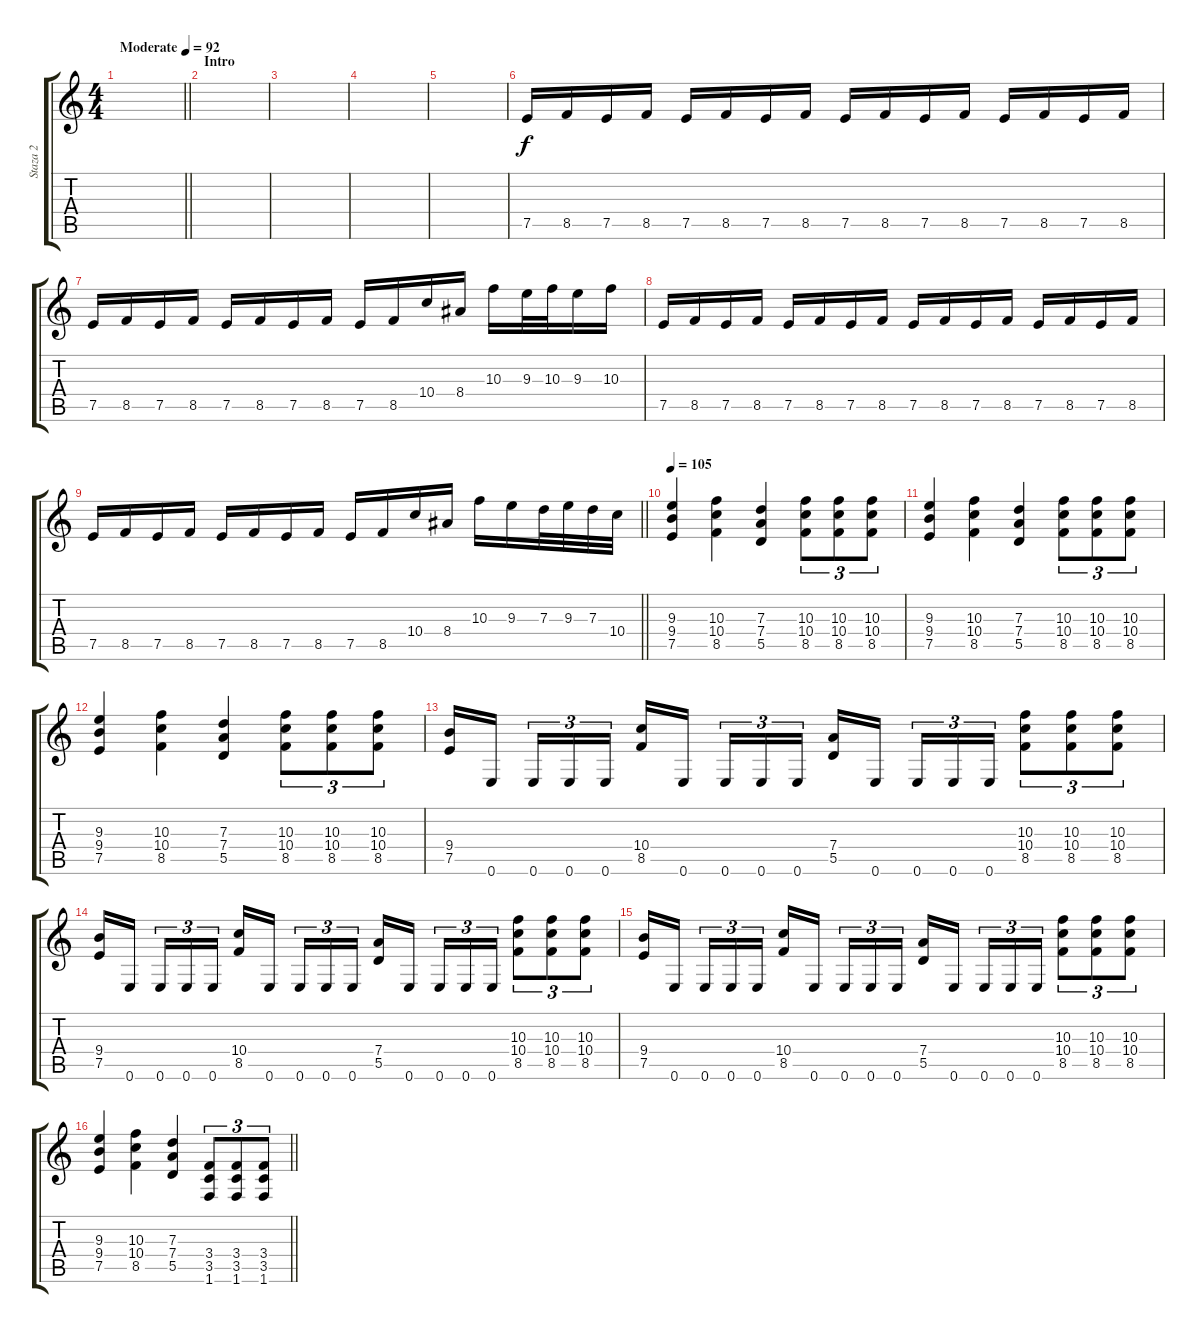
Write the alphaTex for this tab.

\track ("Staza 2" "Staza 2") {instrument overdrivenguitar}
\staff {score tabs}
\tuning (E4 B3 G3 D3 A2 E2) {hide}
\ts (4 4)
\tempo (92 "Moderate")
\clef g2
\barLineRight lightlight
\ks c
|
\section ("" "Intro")
|
|
|
|
7.5.16 8.5.16 7.5.16 8.5.16 7.5.16 8.5.16 7.5.16 8.5.16 7.5.16 8.5.16 7.5.16 8.5.16 7.5.16 8.5.16 7.5.16 8.5.16 |
7.5.16 8.5.16 7.5.16 8.5.16 7.5.16 8.5.16 7.5.16 8.5.16 7.5.16 8.5.16 10.4.16 8.4.16 10.3.16 9.3.32 10.3.32 9.3.16 10.3.16 |
7.5.16 8.5.16 7.5.16 8.5.16 7.5.16 8.5.16 7.5.16 8.5.16 7.5.16 8.5.16 7.5.16 8.5.16 7.5.16 8.5.16 7.5.16 8.5.16 |
\barLineRight lightlight
7.5.16 8.5.16 7.5.16 8.5.16 7.5.16 8.5.16 7.5.16 8.5.16 7.5.16 8.5.16 10.4.16 8.4.16 10.3.16 9.3.16 7.3.32 9.3.32 7.3.32 10.4.32 |
\section ("" "")
\tempo 105
(9.3 9.4 7.5).4 (10.3 10.4 8.5).4 (7.3 7.4 5.5).4 (10.3 10.4 8.5).8{tu (3 2)} (10.3 10.4 8.5).8{tu (3 2)} (10.3 10.4 8.5).8{tu (3 2)} |
(9.3 9.4 7.5).4 (10.3 10.4 8.5).4 (7.3 7.4 5.5).4 (10.3 10.4 8.5).8{tu (3 2)} (10.3 10.4 8.5).8{tu (3 2)} (10.3 10.4 8.5).8{tu (3 2)} |
(9.3 9.4 7.5).4 (10.3 10.4 8.5).4 (7.3 7.4 5.5).4 (10.3 10.4 8.5).8{tu (3 2)} (10.3 10.4 8.5).8{tu (3 2)} (10.3 10.4 8.5).8{tu (3 2)} |
(9.4 7.5).16 0.6.16{beam splitsecondary} 0.6.16{tu (3 2)} 0.6.16{tu (3 2)} 0.6.16{tu (3 2)} (10.4 8.5).16 0.6.16{beam splitsecondary} 0.6.16{tu (3 2)} 0.6.16{tu (3 2)} 0.6.16{tu (3 2)} (7.4 5.5).16 0.6.16{beam splitsecondary} 0.6.16{tu (3 2)} 0.6.16{tu (3 2)} 0.6.16{tu (3 2)} (10.3 10.4 8.5).8{tu (3 2)} (10.3 10.4 8.5).8{tu (3 2)} (10.3 10.4 8.5).8{tu (3 2)} |
(9.4 7.5).16 0.6.16{beam splitsecondary} 0.6.16{tu (3 2)} 0.6.16{tu (3 2)} 0.6.16{tu (3 2)} (10.4 8.5).16 0.6.16{beam splitsecondary} 0.6.16{tu (3 2)} 0.6.16{tu (3 2)} 0.6.16{tu (3 2)} (7.4 5.5).16 0.6.16{beam splitsecondary} 0.6.16{tu (3 2)} 0.6.16{tu (3 2)} 0.6.16{tu (3 2)} (10.3 10.4 8.5).8{tu (3 2)} (10.3 10.4 8.5).8{tu (3 2)} (10.3 10.4 8.5).8{tu (3 2)} |
(9.4 7.5).16 0.6.16{beam splitsecondary} 0.6.16{tu (3 2)} 0.6.16{tu (3 2)} 0.6.16{tu (3 2)} (10.4 8.5).16 0.6.16{beam splitsecondary} 0.6.16{tu (3 2)} 0.6.16{tu (3 2)} 0.6.16{tu (3 2)} (7.4 5.5).16 0.6.16{beam splitsecondary} 0.6.16{tu (3 2)} 0.6.16{tu (3 2)} 0.6.16{tu (3 2)} (10.3 10.4 8.5).8{tu (3 2)} (10.3 10.4 8.5).8{tu (3 2)} (10.3 10.4 8.5).8{tu (3 2)} |
\barLineRight lightlight
(9.3 9.4 7.5).4 (10.3 10.4 8.5).4 (7.3 7.4 5.5).4 (3.4 3.5 1.6).8{tu (3 2)} (3.4 3.5 1.6).8{tu (3 2)} (3.4 3.5 1.6).8{tu (3 2)}
